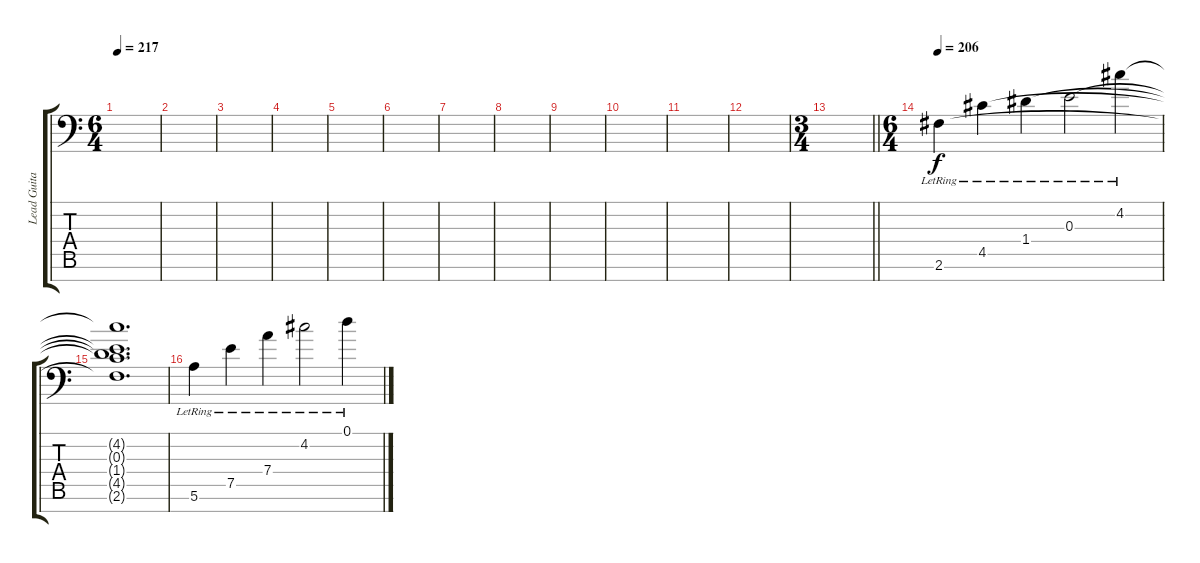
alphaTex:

\track ("Lead Guitar #1" "Lead Guita") {instrument electricguitarjazz}
\staff {score tabs}
\tuning (D4 A3 E3 D3 A2 E2 A1) {hide}
\ts (6 4)
\tempo 217
\clef f4
\ks c
|
|
|
|
|
|
|
|
|
|
|
|
\ts (3 4)
\barLineRight lightlight
|
\ts (6 4)
\section ("" "")
\tempo 206
2.6{lr}.4{volume 13 instrument electricguitarjazz} 4.5{lr}.4 1.4{lr}.4 0.3{lr}.2 4.2{lr}.4 |
(4.2{t} 0.3{t} 1.4{t} 4.5{t} 2.6{t}).1{d} |
5.6{lr}.4 7.5{lr}.4 7.4{lr}.4 4.2{lr}.2 0.1{lr}.4
